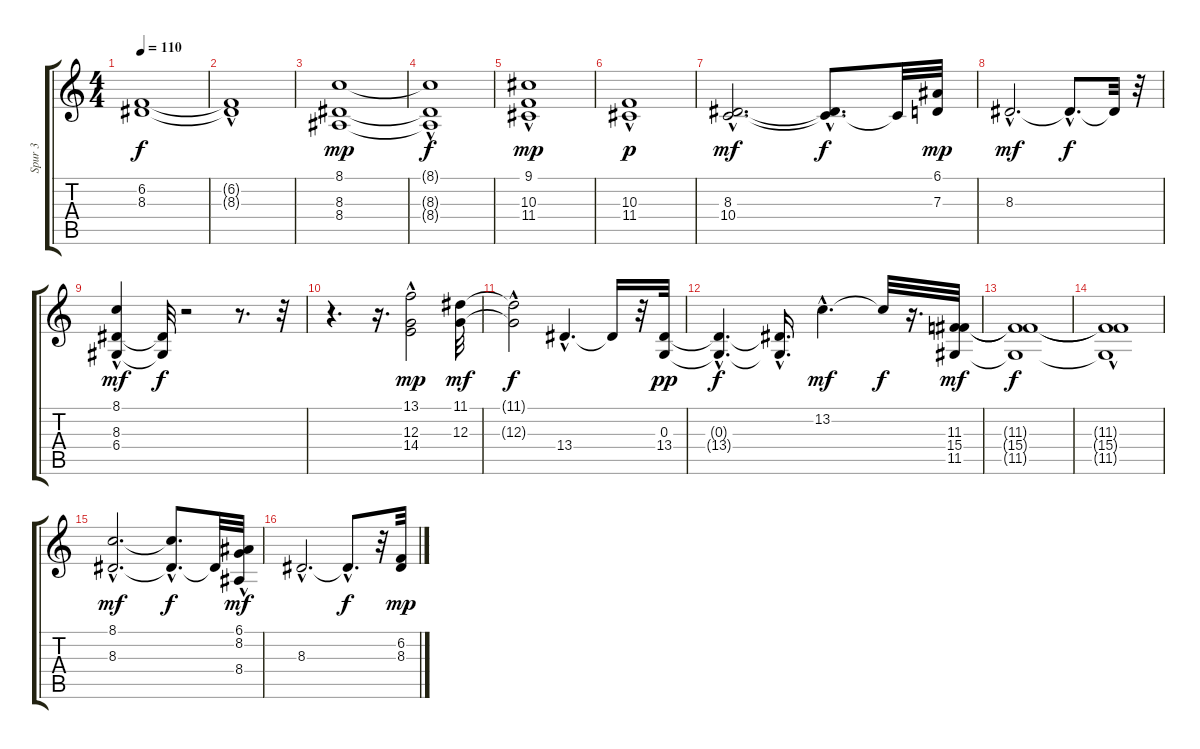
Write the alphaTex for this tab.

\track ("Spur 3" "Spur 3") {instrument synthstrings1}
\staff {score tabs}
\tuning (E4 B3 G3 D3 A2 E2) {hide}
\ts (4 4)
\tempo 110
\clef g2
\ks c
(6.2{t} 8.3{t}).1{dy f} |
(6.2{hac t} 8.3{t}).1 |
(8.1 8.3 8.4).1{dy mp} |
(8.1{hac t} 8.3{t} 8.4{hac t}).1{dy f} |
(9.1{hac} 10.3 11.4{hac}).1{dy mp} |
(10.3 11.4{hac}).1{dy p} |
(8.3{hac} 10.4{hac}).2{d dy mf} (8.3{hac t} 10.4{hac t}).8{d dy f} 10.4{t}.32 (6.1 7.3).32{dy mp} |
8.3{hac}.2{d dy mf} 8.3{hac t}.8{d dy f} 8.3{t}.32 r.32 |
(8.1{hac} 8.3 6.4).4{dy mf} (8.3{t} 6.4{t}).32{dy f} r.2 r.8{d} r.32 |
r.4{d} r.16{d} (13.1 12.3 14.4{hac}).2{dy mp} (11.1 12.3).32{dy mf} |
(11.1{hac t} 12.3{t}).2{dy f} 13.4{hac}.4{d} 13.4{t}.16 r.32 (0.3 13.4).32{dy pp} |
(0.3{hac t} 13.4{hac t}).4{d dy f} (0.3{t} 13.4{hac t}).16{d} 13.2{hac}.4{d dy mf} 13.2{t}.32{dy f} r.16{d} (11.3 15.4 11.5).32{dy mf} |
(11.3{t} 15.4{t} 11.5{t}).1{dy f} |
(11.3{hac t} 15.4{t} 11.5{hac t}).1 |
(8.1{hac} 8.3{hac}).2{d dy mf} (8.1{hac t} 8.3{hac t}).8{d dy f} 8.3{t}.32 (6.1{hac} 8.2 8.4).32{dy mf} |
8.3{hac}.2{d} 8.3{hac t}.8{d dy f} r.32 (6.2 8.3).32{dy mp}
